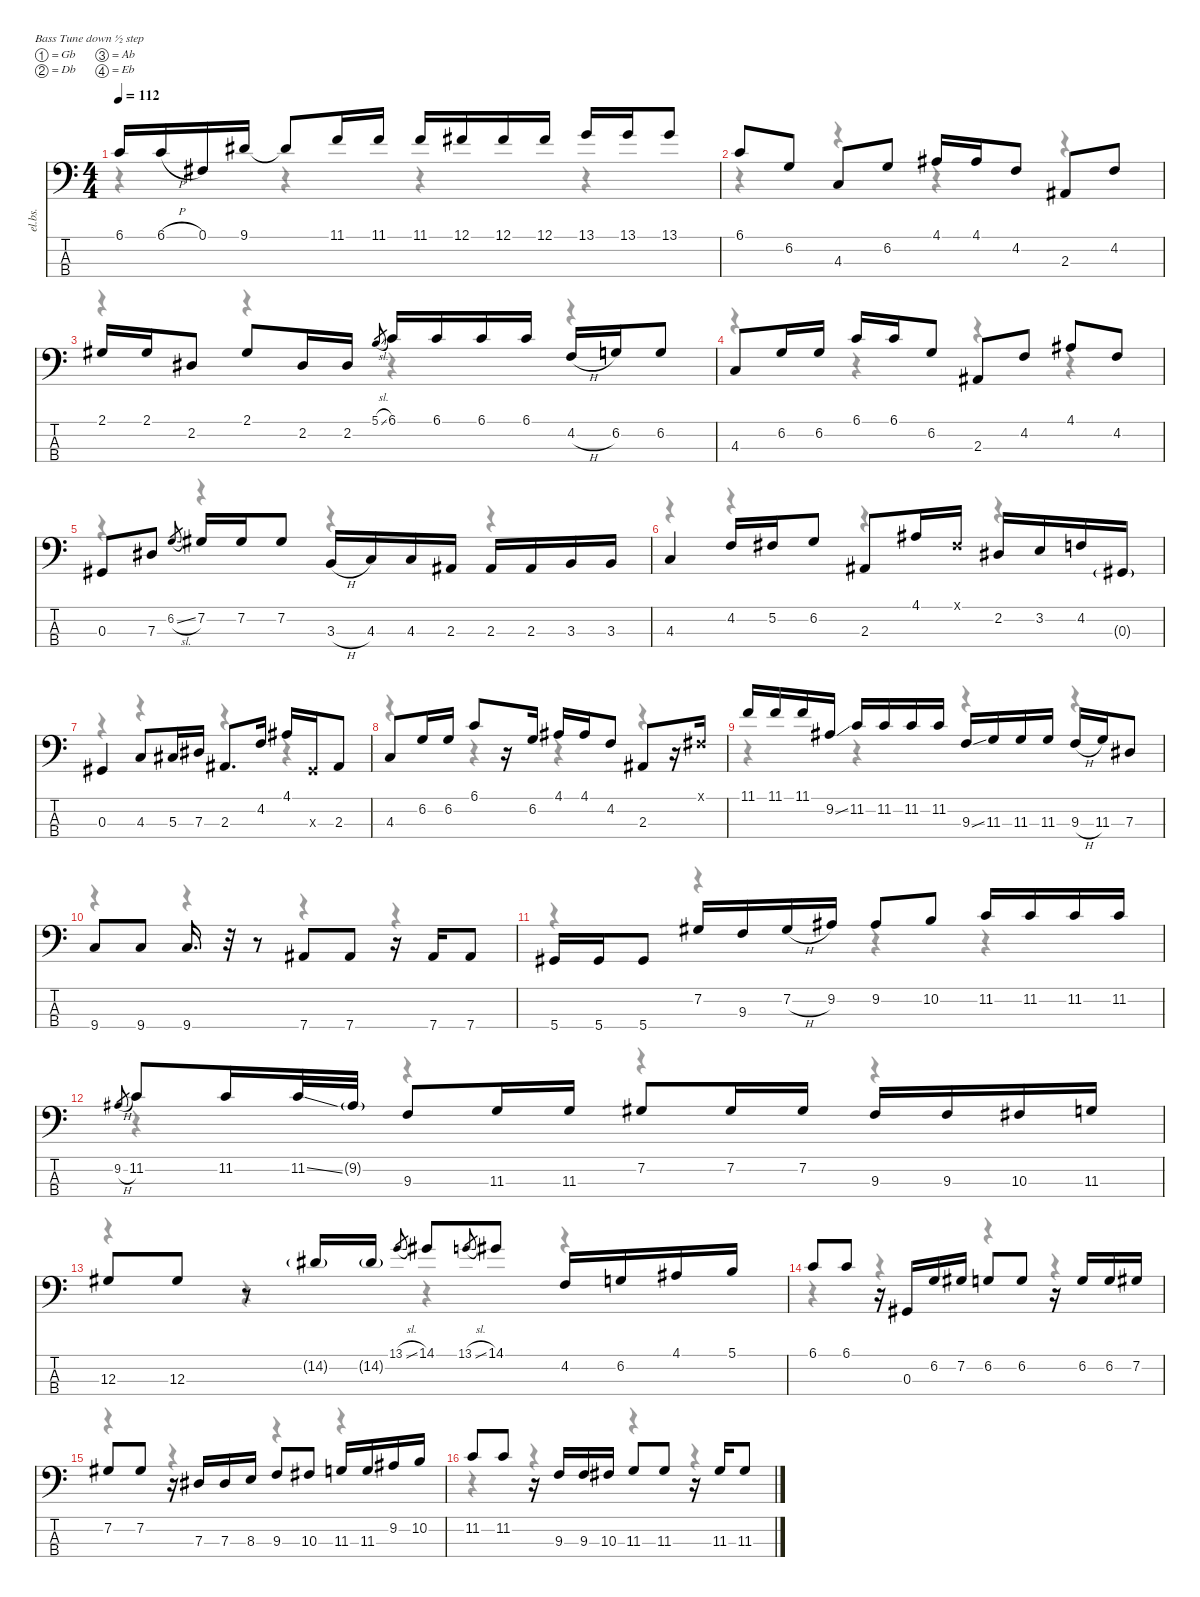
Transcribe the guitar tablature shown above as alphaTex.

\defaultSystemsLayout 4
\hideDynamics
\bracketExtendMode nobrackets
\otherSystemsTrackNameOrientation horizontal
\track ("Bass" "el.bs.") {instrument electricbassfinger}
\staff {score tabs}
\tuning (Gb2 Db2 Ab1 Eb1)
\voice
\ts (4 4)
\tempo 112
\clef f4
\ks c
6.1.16{dy f} 6.1{h}.16 0.1{acc #}.16 9.1{acc #}.16 9.1{t acc #}.8 11.1.16 11.1.16 11.1.16 12.1{acc #}.16 12.1{acc #}.16 12.1{acc #}.16 13.1.16 13.1.16 13.1.8 |
6.1.8 6.2.8 4.3.8 6.2.8 4.1{acc #}.16 4.1{acc #}.16 4.2.8 2.3{acc #}.8 4.2.8 |
2.1{acc #}.16 2.1{acc #}.16 2.2{acc #}.8 2.1{acc #}.8 2.2{acc #}.16 2.2{acc #}.16 5.1{sl}.8{gr dy mp} 6.1.16{dy f} 6.1.16 6.1.16 6.1.16 4.2{h}.16 6.2.16 6.2.8 |
4.3.8 6.2.16 6.2.16 6.1.16 6.1.16 6.2.8 2.3{acc #}.8 4.2.8 4.1{acc #}.8 4.2.8 |
0.3{acc #}.8 7.3{acc #}.8 6.2{sl}.8{gr dy mp} 7.2{acc #}.16{dy f} 7.2{acc #}.16 7.2{acc #}.8 3.3{h}.16 4.3.16 4.3.16 2.3{acc #}.16 2.3{acc #}.16 2.3{acc #}.16 3.3.16 3.3.16 |
4.3.4 4.2.16 5.2{acc #}.16 6.2.8 2.3{acc #}.8 4.1{acc #}.16 0.1{x acc #}.16 2.2{acc #}.16 3.2.16 4.2.16 0.3{g acc #}.16{dy mf} |
0.3{acc #}.4{dy f} 4.3.8 5.3{acc #}.16 7.3{acc #}.16 2.3{acc #}.8{d} 4.2.16 4.1{acc #}.16 0.3{x acc #}.16 2.3{acc #}.8 |
4.3.8 6.2.16 6.2.16 6.1.8 r.16 6.2.16 4.1{acc #}.16 4.1{acc #}.16 4.2.8 2.3{acc #}.8 r.16 0.1{x acc #}.16 |
11.1.16 11.1.16 11.1.16 9.2{ss acc #}.16 11.2.16 11.2.16 11.2.16 11.2.16 9.3{ss}.16 11.3.16 11.3.16 11.3.16 9.3{h}.16 11.3.16 7.3{acc #}.8 |
9.4.8 9.4.8 9.4.16{d} r.32 r.8 7.4{acc #}.8 7.4{acc #}.8 r.16 7.4{acc #}.16 7.4{acc #}.8 |
5.4{acc #}.16 5.4{acc #}.16 5.4{acc #}.8 7.2{acc #}.16 9.3.16 7.2{h acc #}.16 9.2{acc #}.16 9.2{acc #}.8 10.2.8 11.2.16 11.2.16 11.2.16 11.2.16 |
9.2{h acc #}.8{gr dy mp} 11.2.8{dy f} 11.2.16 11.2{ss}.32 9.2{g acc #}.32{dy mf} 9.3.8{dy f} 11.3.16 11.3.16 7.2{acc #}.8 7.2{acc #}.16 7.2{acc #}.16 9.3.16 9.3.16 10.3{acc #}.16 11.3.16 |
12.3{acc #}.8 12.3{acc #}.8 r.8 14.2{g acc #}.16{dy mf} 14.2{g acc #}.16 13.1{sl}.8{gr dy mp} 14.1{acc #}.8{dy f} 13.1{sl}.8{gr dy mp} 14.1{acc #}.8{dy f} 4.2.16 6.2.16 4.1{acc #}.16 5.1.16 |
6.1.8 6.1.8 r.16 0.3{acc #}.16 6.2.16 7.2{acc #}.16 6.2.8 6.2.8 r.16 6.2.16 6.2.16 7.2{acc #}.16 |
7.2{acc #}.8 7.2{acc #}.8 r.16 7.3{acc #}.16 7.3{acc #}.16 8.3.16 9.3.8 10.3{acc #}.8 11.3.16 11.3.16 9.2{acc #}.16 10.2.16 |
11.2.8 11.2.8 r.16 9.3.16 9.3.16 10.3{acc #}.16 11.3.8 11.3.8 r.16 11.3.16 11.3.8
\voice
\clef f4
\ottava regular
\simile none
\ks c
r.4{dy mf} r.4 r.4 r.4 |
r.4 r.4 r.4 r.4 |
r.4 r.4 r.4 r.4 |
r.4 r.4 r.4 r.4 |
r.4 r.4 r.4 r.4 |
r.4 r.4 r.4 r.4 |
r.4 r.4 r.4 r.4 |
r.4 r.4 r.4 r.4 |
r.4 r.4 r.4 r.4 |
r.4 r.4 r.4 r.4 |
r.4 r.4 r.4 r.4 |
r.4 r.4 r.4 r.4 |
r.4 r.4 r.4 r.4 |
r.4 r.4 r.4 r.4 |
r.4 r.4 r.4 r.4 |
r.4 r.4 r.4 r.4
